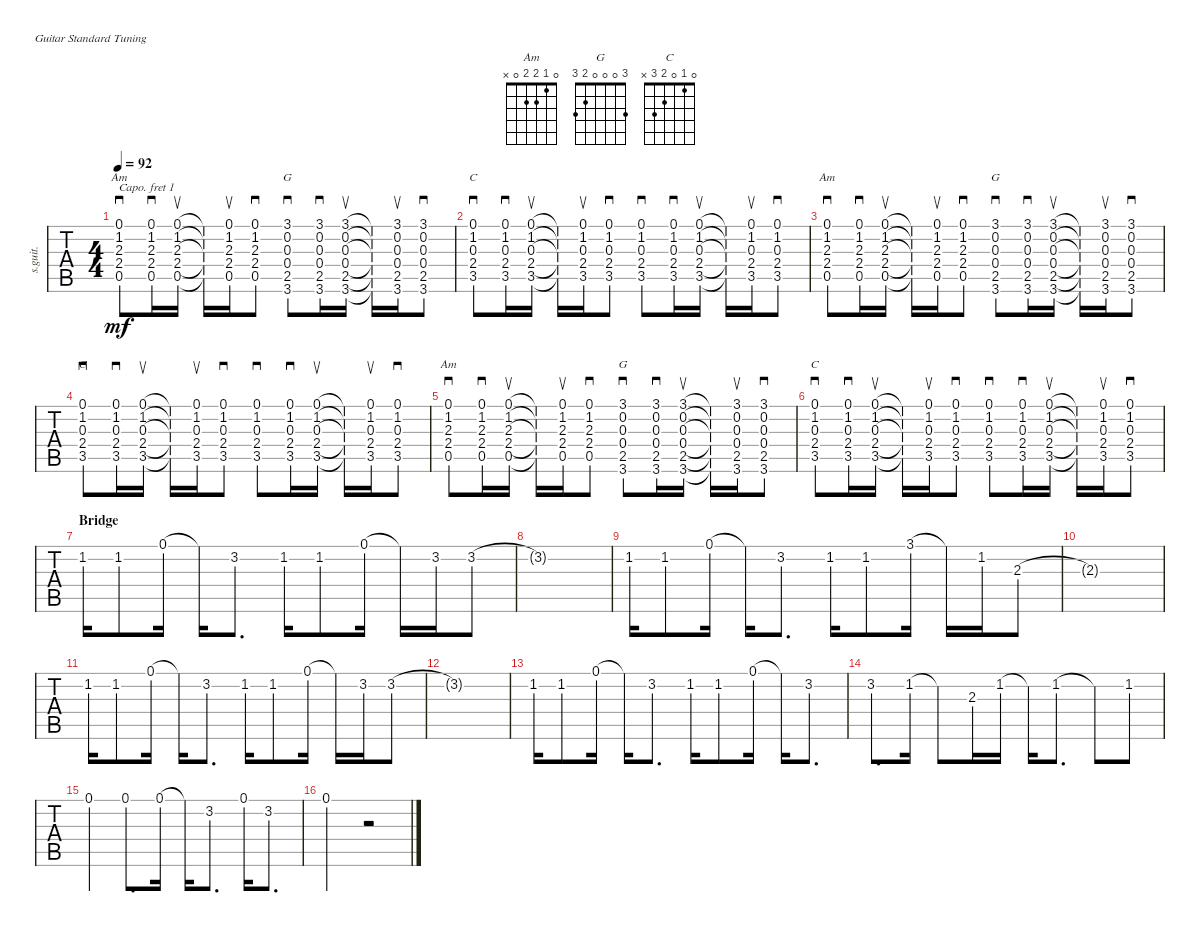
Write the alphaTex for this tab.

\defaultSystemsLayout 4
\bracketExtendMode nobrackets
\track ("HRV Advanced Rhythm" "s.guit.") {instrument acousticguitarsteel}
\staff {tabs}
\capo 1
\tuning (E4 B3 G3 D3 A2 E2)
\displaytranspose 0
\chord ("Am" 0 1 2 2 0 x)
\chord ("G" 3 0 0 0 2 3)
\chord ("C" 0 1 0 2 3 x)
\ts (4 4)
\tempo 92
\clef g2
\ks aminor
(0.5{acc #} 2.4 2.3{acc #} 1.2{acc #} 0.1).8{sd ch "Am" dy mf beam Up} (0.5{acc #} 2.4 2.3{acc #} 1.2{acc #} 0.1).16{sd beam Up} (0.5{acc #} 2.4 2.3{acc #} 1.2{acc #} 0.1).16{su beam Up} (0.5{t acc #} 2.4{t} 2.3{t acc #} 1.2{t acc #} 0.1{t}).16{beam Up} (0.5{acc #} 2.4 2.3{acc #} 1.2{acc #} 0.1).16{su beam Up} (0.5{acc #} 2.4 2.3{acc #} 1.2{acc #} 0.1).8{sd beam Up} (2.5 0.4{acc #} 0.3{acc #} 0.2 3.1{acc #} 3.6{acc #}).8{sd ch "G" beam Up} (3.6{acc #} 2.5 0.4{acc #} 0.3{acc #} 0.2 3.1{acc #}).16{sd beam Up} (2.5 0.4{acc #} 0.3{acc #} 0.2 3.1{acc #} 3.6{acc #}).16{su beam Up} (2.5{t} 0.4{t acc #} 0.3{t acc #} 0.2{t} 3.1{t acc #} 3.6{t acc #}).16{beam Up} (3.6{acc #} 2.5 0.4{acc #} 0.3{acc #} 0.2 3.1{acc #}).16{su beam Up} (2.5 0.4{acc #} 0.3{acc #} 0.2 3.1{acc #} 3.6{acc #}).8{sd beam Up} |
(3.5{acc #} 2.4 0.3{acc #} 1.2{acc #} 0.1).8{sd ch "C" beam Up} (3.5{acc #} 2.4 0.3{acc #} 1.2{acc #} 0.1).16{sd beam Up} (3.5{acc #} 2.4 0.3{acc #} 1.2{acc #} 0.1).16{su beam Up} (3.5{t acc #} 2.4{t} 0.3{t acc #} 1.2{t acc #} 0.1{t}).16{beam Up} (3.5{acc #} 2.4 0.3{acc #} 1.2{acc #} 0.1).16{su beam Up} (3.5{acc #} 2.4 0.3{acc #} 1.2{acc #} 0.1).8{sd beam Up} (3.5{acc #} 2.4 0.3{acc #} 1.2{acc #} 0.1).8{sd beam Up} (3.5{acc #} 2.4 0.3{acc #} 1.2{acc #} 0.1).16{sd beam Up} (3.5{acc #} 2.4 0.3{acc #} 1.2{acc #} 0.1).16{su beam Up} (3.5{t acc #} 2.4{t} 0.3{t acc #} 1.2{t acc #} 0.1{t}).16{beam Up} (3.5{acc #} 2.4 0.3{acc #} 1.2{acc #} 0.1).16{su beam Up} (3.5{acc #} 2.4 0.3{acc #} 1.2{acc #} 0.1).8{sd beam Up} |
(0.5{acc #} 2.4 2.3{acc #} 1.2{acc #} 0.1).8{sd ch "Am" beam Up} (0.5{acc #} 2.4 2.3{acc #} 1.2{acc #} 0.1).16{sd beam Up} (0.5{acc #} 2.4 2.3{acc #} 1.2{acc #} 0.1).16{su beam Up} (0.5{t acc #} 2.4{t} 2.3{t acc #} 1.2{t acc #} 0.1{t}).16{beam Up} (0.5{acc #} 2.4 2.3{acc #} 1.2{acc #} 0.1).16{su beam Up} (0.5{acc #} 2.4 2.3{acc #} 1.2{acc #} 0.1).8{sd beam Up} (2.5 0.4{acc #} 0.3{acc #} 0.2 3.1{acc #} 3.6{acc #}).8{sd ch "G" beam Up} (3.6{acc #} 2.5 0.4{acc #} 0.3{acc #} 0.2 3.1{acc #}).16{sd beam Up} (2.5 0.4{acc #} 0.3{acc #} 0.2 3.1{acc #} 3.6{acc #}).16{su beam Up} (2.5{t} 0.4{t acc #} 0.3{t acc #} 0.2{t} 3.1{t acc #} 3.6{t acc #}).16{beam Up} (3.6{acc #} 2.5 0.4{acc #} 0.3{acc #} 0.2 3.1{acc #}).16{su beam Up} (2.5 0.4{acc #} 0.3{acc #} 0.2 3.1{acc #} 3.6{acc #}).8{sd beam Up} |
(3.5{acc #} 2.4 0.3{acc #} 1.2{acc #} 0.1).8{sd ch "C" beam Up} (3.5{acc #} 2.4 0.3{acc #} 1.2{acc #} 0.1).16{sd beam Up} (3.5{acc #} 2.4 0.3{acc #} 1.2{acc #} 0.1).16{su beam Up} (3.5{t acc #} 2.4{t} 0.3{t acc #} 1.2{t acc #} 0.1{t}).16{beam Up} (3.5{acc #} 2.4 0.3{acc #} 1.2{acc #} 0.1).16{su beam Up} (3.5{acc #} 2.4 0.3{acc #} 1.2{acc #} 0.1).8{sd beam Up} (3.5{acc #} 2.4 0.3{acc #} 1.2{acc #} 0.1).8{sd beam Up} (3.5{acc #} 2.4 0.3{acc #} 1.2{acc #} 0.1).16{sd beam Up} (3.5{acc #} 2.4 0.3{acc #} 1.2{acc #} 0.1).16{su beam Up} (3.5{t acc #} 2.4{t} 0.3{t acc #} 1.2{t acc #} 0.1{t}).16{beam Up} (3.5{acc #} 2.4 0.3{acc #} 1.2{acc #} 0.1).16{su beam Up} (3.5{acc #} 2.4 0.3{acc #} 1.2{acc #} 0.1).8{sd beam Up} |
(0.5{acc #} 2.4 2.3{acc #} 1.2{acc #} 0.1).8{sd ch "Am" beam Up} (0.5{acc #} 2.4 2.3{acc #} 1.2{acc #} 0.1).16{sd beam Up} (0.5{acc #} 2.4 2.3{acc #} 1.2{acc #} 0.1).16{su beam Up} (0.5{t acc #} 2.4{t} 2.3{t acc #} 1.2{t acc #} 0.1{t}).16{beam Up} (0.5{acc #} 2.4 2.3{acc #} 1.2{acc #} 0.1).16{su beam Up} (0.5{acc #} 2.4 2.3{acc #} 1.2{acc #} 0.1).8{sd beam Up} (2.5 0.4{acc #} 0.3{acc #} 0.2 3.1{acc #} 3.6{acc #}).8{sd ch "G" beam Up} (3.6{acc #} 2.5 0.4{acc #} 0.3{acc #} 0.2 3.1{acc #}).16{sd beam Up} (2.5 0.4{acc #} 0.3{acc #} 0.2 3.1{acc #} 3.6{acc #}).16{su beam Up} (2.5{t} 0.4{t acc #} 0.3{t acc #} 0.2{t} 3.1{t acc #} 3.6{t acc #}).16{beam Up} (3.6{acc #} 2.5 0.4{acc #} 0.3{acc #} 0.2 3.1{acc #}).16{su beam Up} (2.5 0.4{acc #} 0.3{acc #} 0.2 3.1{acc #} 3.6{acc #}).8{sd beam Up} |
(3.5{acc #} 2.4 0.3{acc #} 1.2{acc #} 0.1).8{sd ch "C" beam Up} (3.5{acc #} 2.4 0.3{acc #} 1.2{acc #} 0.1).16{sd beam Up} (3.5{acc #} 2.4 0.3{acc #} 1.2{acc #} 0.1).16{su beam Up} (3.5{t acc #} 2.4{t} 0.3{t acc #} 1.2{t acc #} 0.1{t}).16{beam Up} (3.5{acc #} 2.4 0.3{acc #} 1.2{acc #} 0.1).16{su beam Up} (3.5{acc #} 2.4 0.3{acc #} 1.2{acc #} 0.1).8{sd beam Up} (3.5{acc #} 2.4 0.3{acc #} 1.2{acc #} 0.1).8{sd beam Up} (3.5{acc #} 2.4 0.3{acc #} 1.2{acc #} 0.1).16{sd beam Up} (3.5{acc #} 2.4 0.3{acc #} 1.2{acc #} 0.1).16{su beam Up} (3.5{t acc #} 2.4{t} 0.3{t acc #} 1.2{t acc #} 0.1{t}).16{beam Up} (3.5{acc #} 2.4 0.3{acc #} 1.2{acc #} 0.1).16{su beam Up} (3.5{acc #} 2.4 0.3{acc #} 1.2{acc #} 0.1).8{sd beam Up} |
\section ("" "Bridge")
1.2{lf 2 acc #}.16{beam Up} 1.2{acc #}.8{beam Up} 0.1.16{beam Up} 0.1{t}.16{beam Up} 3.2{lf 4 acc #}.8{d beam Up} 1.2{lf 2 acc #}.16{beam Up} 1.2{acc #}.8{beam Up} 0.1.16{beam Up} 0.1{t}.16{beam Up} 3.2{lf 4 acc #}.16{beam Up} 3.2{acc #}.8{beam Up} |
3.2{t acc #}.1{beam Up} |
1.2{lf 2 acc #}.16{beam Up} 1.2{acc #}.8{beam Up} 0.1.16{beam Up} 0.1{t}.16{beam Up} 3.2{lf 4 acc #}.8{d beam Up} 1.2{lf 2 acc #}.16{beam Up} 1.2{acc #}.8{beam Up} 3.1{lf 4 acc #}.16{beam Up} 3.1{t acc #}.16{beam Up} 1.2{lf 2 acc #}.16{beam Up} 2.3{lf 3 acc #}.8{beam Up} |
2.3{t acc #}.1{beam Up} |
1.2{lf 2 acc #}.16{beam Up} 1.2{acc #}.8{beam Up} 0.1.16{beam Up} 0.1{t}.16{beam Up} 3.2{lf 4 acc #}.8{d beam Up} 1.2{lf 2 acc #}.16{beam Up} 1.2{acc #}.8{beam Up} 0.1.16{beam Up} 0.1{t}.16{beam Up} 3.2{lf 4 acc #}.16{beam Up} 3.2{acc #}.8{beam Up} |
3.2{t acc #}.1{beam Up} |
1.2{lf 2 acc #}.16{beam Up} 1.2{acc #}.8{beam Up} 0.1.16{beam Up} 0.1{t}.16{beam Up} 3.2{lf 4 acc #}.8{d beam Up} 1.2{lf 2 acc #}.16{beam Up} 1.2{acc #}.8{beam Up} 0.1.16{beam Up} 0.1{t}.16{beam Up} 3.2{lf 4 acc #}.8{d beam Up} |
3.2{lf 4 acc #}.8{d beam Up} 1.2{lf 2 acc #}.16{beam Up} 1.2{t acc #}.8{beam Up} 2.3{lf 3 acc #}.16{beam Up} 1.2{lf 2 acc #}.16{beam Up} 1.2{t acc #}.16{beam Up} 1.2{acc #}.8{d beam Up} 1.2{t acc #}.8{beam Up} 1.2{acc #}.8{beam Up} |
0.1.4{beam Up} 0.1.8{d beam Up} 0.1.16{beam Up} 0.1{t}.16{beam Up} 3.2{lf 4 acc #}.8{d beam Up} 0.1.16{beam Up} 3.2{acc #}.8{d beam Up} |
0.1.2{beam Up} r.2{beam Down}
